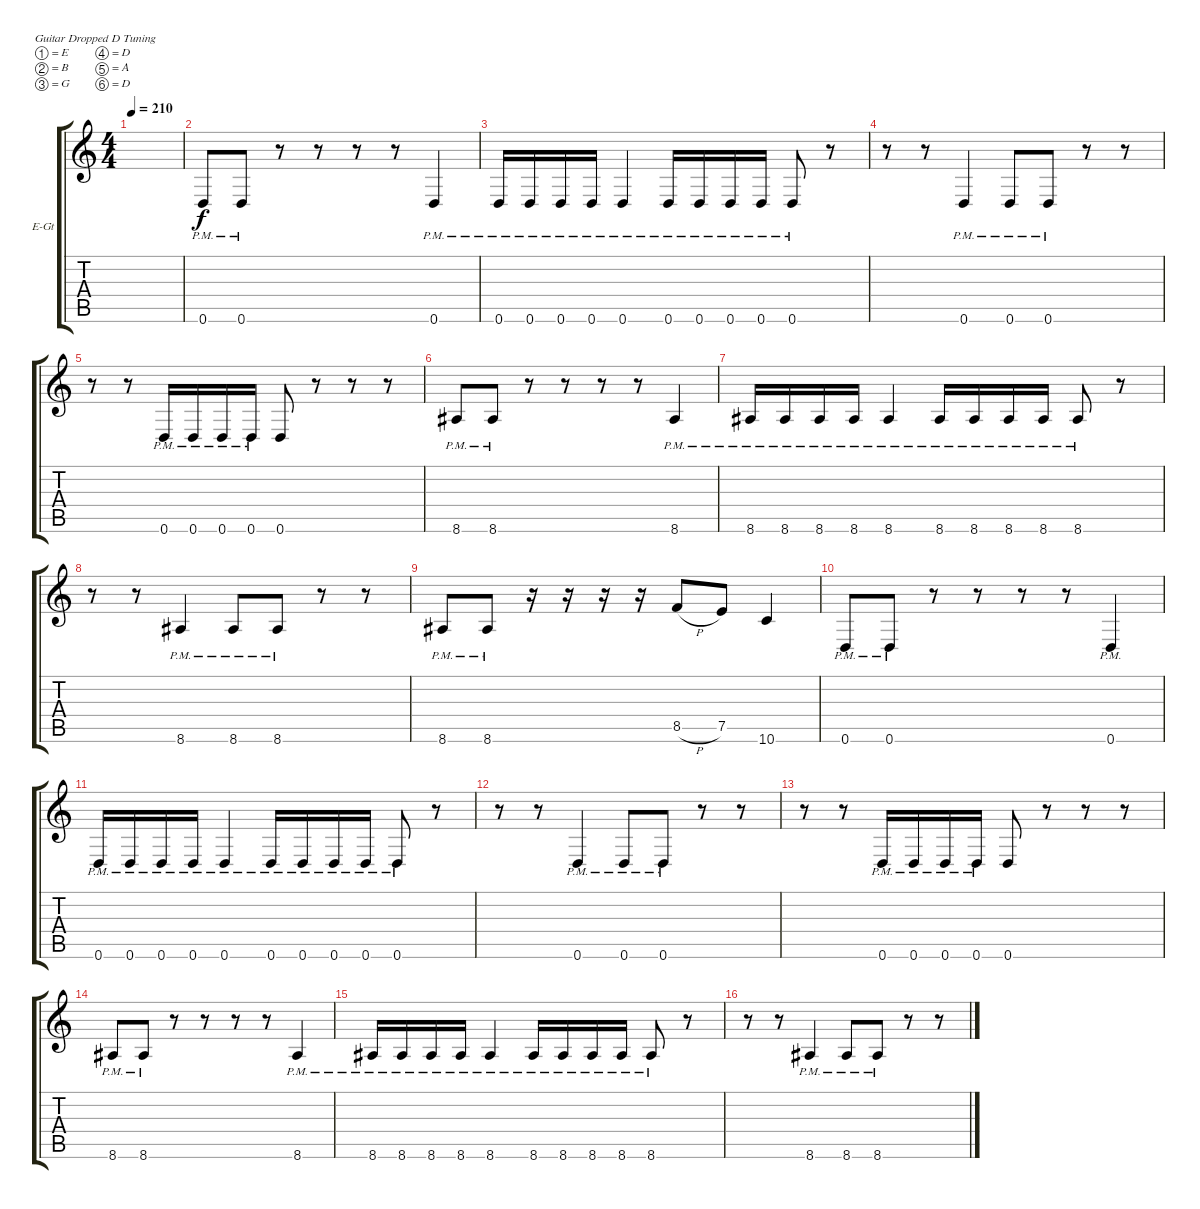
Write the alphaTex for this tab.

\defaultSystemsLayout 4
\bracketExtendMode groupsimilarinstruments
\firstSystemTrackNameOrientation horizontal
\otherSystemsTrackNameOrientation horizontal
\track ("Rhythm 1" "E-Gt") {instrument distortionguitar}
\staff {score tabs}
\tuning (E4 B3 G3 D3 A2 D2)
\ts (4 4)
\tempo 210
\clef g2
\ks c
|
0.6{pm}.8 0.6{pm}.8 r.8 r.8 r.8 r.8 0.6{pm}.4 |
0.6{pm}.16 0.6{pm}.16 0.6{pm}.16 0.6{pm}.16 0.6{pm}.4 0.6{pm}.16 0.6{pm}.16 0.6{pm}.16 0.6{pm}.16 0.6{pm}.8 r.8 |
r.8 r.8 0.6{pm}.4 0.6{pm}.8 0.6{pm}.8 r.8 r.8 |
r.8 r.8 0.6{pm}.16 0.6{pm}.16 0.6{pm}.16 0.6{pm}.16 0.6.8 r.8 r.8 r.8 |
8.6{pm}.8 8.6{pm}.8 r.8 r.8 r.8 r.8 8.6{pm}.4 |
8.6{pm}.16 8.6{pm}.16 8.6{pm}.16 8.6{pm}.16 8.6{pm}.4 8.6{pm}.16 8.6{pm}.16 8.6{pm}.16 8.6{pm}.16 8.6{pm}.8 r.8 |
r.8 r.8 8.6{pm}.4 8.6{pm}.8 8.6{pm}.8 r.8 r.8 |
8.6{pm}.8 8.6{pm}.8 r.16 r.16 r.16 r.16 8.5{h}.8 7.5.8 10.6.4 |
0.6{pm}.8 0.6{pm}.8 r.8 r.8 r.8 r.8 0.6{pm}.4 |
0.6{pm}.16 0.6{pm}.16 0.6{pm}.16 0.6{pm}.16 0.6{pm}.4 0.6{pm}.16 0.6{pm}.16 0.6{pm}.16 0.6{pm}.16 0.6{pm}.8 r.8 |
r.8 r.8 0.6{pm}.4 0.6{pm}.8 0.6{pm}.8 r.8 r.8 |
r.8 r.8 0.6{pm}.16 0.6{pm}.16 0.6{pm}.16 0.6{pm}.16 0.6.8 r.8 r.8 r.8 |
8.6{pm}.8 8.6{pm}.8 r.8 r.8 r.8 r.8 8.6{pm}.4 |
8.6{pm}.16 8.6{pm}.16 8.6{pm}.16 8.6{pm}.16 8.6{pm}.4 8.6{pm}.16 8.6{pm}.16 8.6{pm}.16 8.6{pm}.16 8.6{pm}.8 r.8 |
r.8 r.8 8.6{pm}.4 8.6{pm}.8 8.6{pm}.8 r.8 r.8
